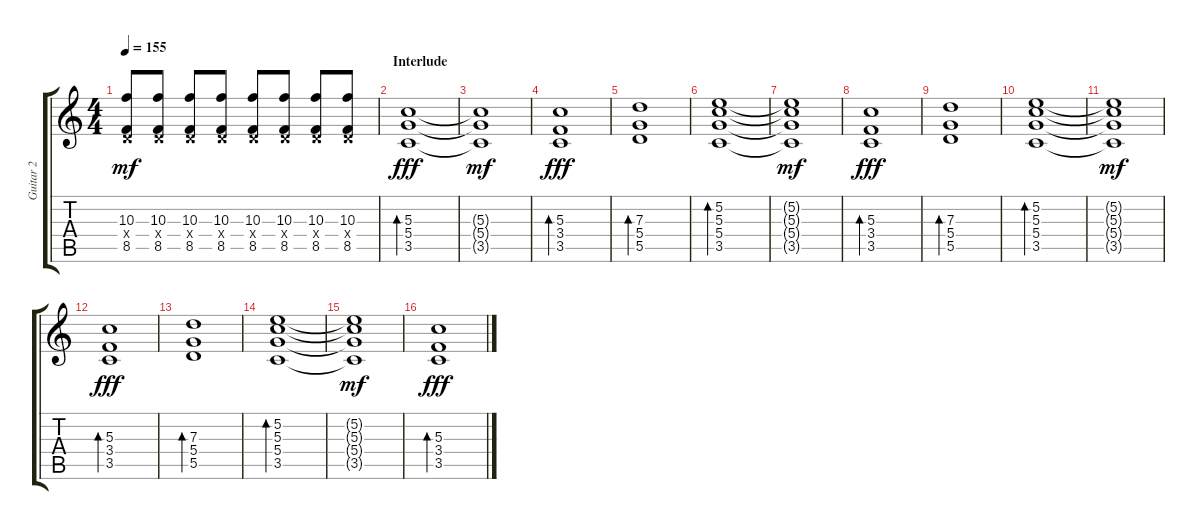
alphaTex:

\track ("Guitar 2" "Guitar 2") {instrument distortionguitar}
\staff {score tabs}
\tuning (E4 B3 G3 D3 A2 E2) {hide}
\ts (4 4)
\tempo 155
\clef g2
\ks c
(10.3 0.4{x} 8.5).8{dy mf} (10.3 0.4{x} 8.5).8 (10.3 0.4{x} 8.5).8 (10.3 0.4{x} 8.5).8 (10.3 0.4{x} 8.5).8 (10.3 0.4{x} 8.5).8 (10.3 0.4{x} 8.5).8 (10.3 0.4{x} 8.5).8 |
\section ("" "Interlude")
(5.3 5.4 3.5).1{bd 480 dy fff instrument electricguitarjazz} |
(5.3{t} 5.4{t} 3.5{t}).1{dy mf} |
(5.3 3.4 3.5).1{bd 480 dy fff} |
(7.3 5.4 5.5).1{bd 480} |
(5.2 5.3 5.4 3.5).1{bd 480} |
(5.2{t} 5.3{t} 5.4{t} 3.5{t}).1{dy mf} |
(5.3 3.4 3.5).1{bd 480 dy fff} |
(7.3 5.4 5.5).1{bd 480} |
(5.2 5.3 5.4 3.5).1{bd 480} |
(5.2{t} 5.3{t} 5.4{t} 3.5{t}).1{dy mf} |
(5.3 3.4 3.5).1{bd 480 dy fff} |
(7.3 5.4 5.5).1{bd 480} |
(5.2 5.3 5.4 3.5).1{bd 480} |
(5.2{t} 5.3{t} 5.4{t} 3.5{t}).1{dy mf} |
(5.3 3.4 3.5).1{bd 480 dy fff}
